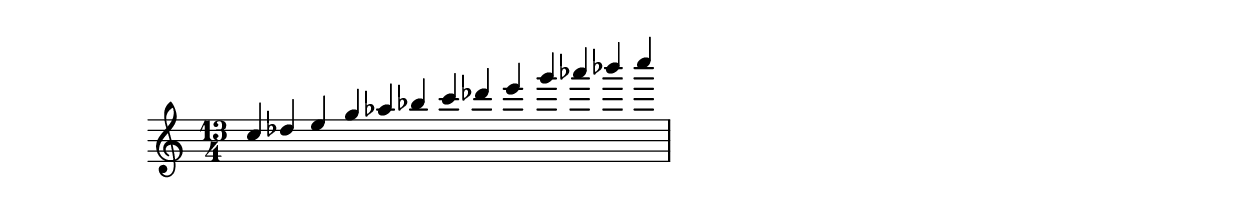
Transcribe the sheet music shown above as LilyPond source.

\version "2.18.2" \score { \new Staff << \new Voice { \set midiInstrument = #"piano" \voiceOne
 \key c \major \time 13/4
\override Voice.TextScript.font-size = #-4
 { c'' des'' e'' g'' aes'' bes'' c''' des''' e''' g''' aes''' bes''' c''''  } 
 } >> \layout { } \midi { \context { \Staff \remove "Staff_performer" }
\context { \Voice \consists "Staff_performer" } \tempo 2 = 60 } }
\paper{oddHeaderMarkup = ##f oddFooterMarkup = ##f}
